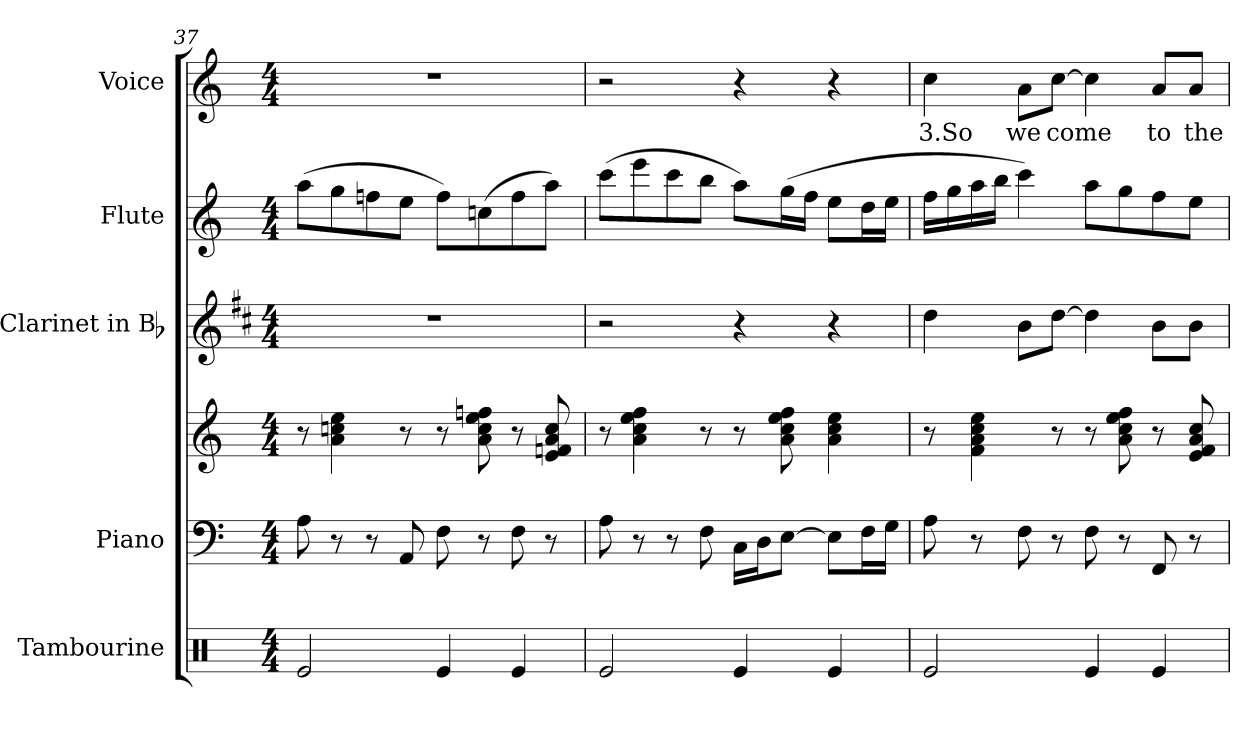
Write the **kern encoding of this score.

**kern	**kern	**kern	**kern	**kern	**kern	**text
*part5	*part4	*part4	*part3	*part2	*part1	*part1
*staff6	*staff5	*staff4	*staff3	*staff2	*staff1	*staff1
*I"Tambourine	*I"Piano	*	*I"Clarinet in Bb	*I"Flute	*I"Voice	*
*I'Tamb.	*I'Pno.	*	*I'Cl.	*I'Fl.	*I'Voice	*
*clefX	*clefF4	*clefG2	*clefG2	*clefG2	*clefG2	*
*	*	*	*ITrd1c2	*	*	*
*k[]	*k[]	*k[]	*k[]	*k[]	*k[]	*
*C:	*C:	*C:	*C:	*C:	*C:	*
*M4/4	*M4/4	*M4/4	*M4/4	*M4/4	*M4/4	*
=37	=37	=37	=37	=37	=37	=37
2Rei/	8Ai\	8r	1r	(8aai\L	1r	.
.	8r	4ai\ 4ccni 4eei	.	8ggi\	.	.
.	8r	.	.	8ffni\	.	.
.	8AAi/	8r	.	8eei\J	.	.
4Rei/	8Fi\	8r	.	8ffi\L)	.	.
.	8r	8ai\ 8cci 8eei 8ffni	.	(8ccni\	.	.
4Rei/	8Fi\	8r	.	8ffi\	.	.
.	8r	8ei/ 8fni 8ai 8cci	.	8aai\J)	.	.
=38	=38	=38	=38	=38	=38	=38
2Rei/	8Ai\	8r	2r	(8ccci\L	2r	.
.	8r	4ai\ 4cci 4eei 4ffi	.	8eeei\	.	.
.	8r	.	.	8ccci\	.	.
.	8Fi\	8r	.	8bbi\J	.	.
4Rei/	16Ci\LL	8r	4r	8aai\L)	4r	.
.	16Di\J	.	.	.	.	.
.	[8Ei\J	8ai\ 8cci 8eei 8ffi	.	(16ggi\L	.	.
.	.	.	.	16ffi\JJ	.	.
4Rei/	8Ei\L]	4ai\ 4cci 4eei	4r	8eei\L	4r	.
.	16Fi\L	.	.	16ddi\L	.	.
.	16Gi\JJ	.	.	16eei\JJ	.	.
!!LO:LB:g=z
=39	=39	=39	=39	=39	=39	=39
!	!	!	!	!	!	!LO:LY:b:color=#000000
2Rei/	8Ai\	8r	4cci\	16ffi\LL	4cci\	3.So
.	.	.	.	16ggi\	.	.
.	8r	4fi\ 4ai 4cci 4eei	.	16aai\	.	.
.	.	.	.	16bbi\JJ	.	.
!	!	!	!	!	!	!LO:LY:b:color=#000000
.	8Fi\	.	8ai\L	4ccci\)	8ai\L	we
!	!	!	!	!	!	!LO:LY:b:color=#000000
.	8r	8r	[8cci\J	.	[8cci\J	come
4Rei/	8Fi\	8r	4cci\]	8aai\L	4cci\]	.
.	8r	8ai\ 8cci 8eei 8ffi	.	8ggi\	.	.
!	!	!	!	!	!	!LO:LY:b:color=#000000
4Rei/	8FFi/	8r	8ai\L	8ffi\	8ai/L	to
!	!	!	!	!	!	!LO:LY:b:color=#000000
.	8r	8ei/ 8fi 8ai 8cci	8ai\J	8eei\J	8ai/J	the
=	=	=	=	=	=	=
*-	*-	*-	*-	*-	*-	*-
